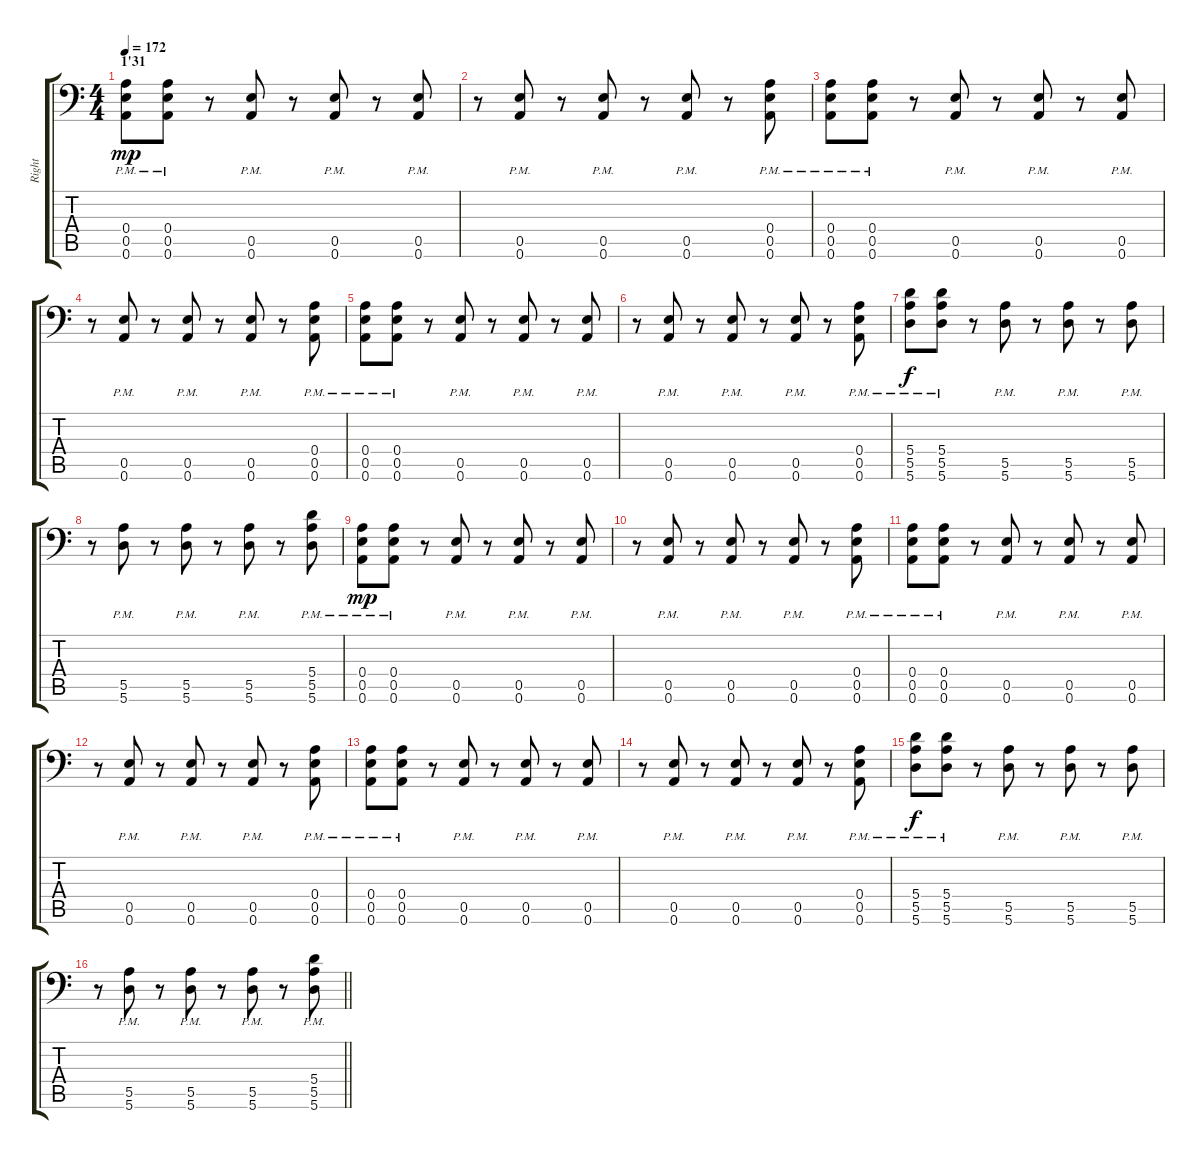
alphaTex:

\track ("Right" "Right") {instrument distortionguitar}
\staff {score tabs}
\tuning (B3 Gb3 D3 A2 E2 A1) {hide}
\ts (4 4)
\section ("" "1'31")
\tempo 172
\clef f4
\ks c
(0.4{pm} 0.5{pm} 0.6{pm}).8{dy mp} (0.4{pm} 0.5{pm} 0.6{pm}).8 r.8 (0.5{pm} 0.6{pm}).8 r.8 (0.5{pm} 0.6{pm}).8 r.8 (0.5{pm} 0.6{pm}).8 |
r.8 (0.5{pm} 0.6{pm}).8 r.8 (0.5{pm} 0.6{pm}).8 r.8 (0.5{pm} 0.6{pm}).8 r.8 (0.4{pm} 0.5{pm} 0.6{pm}).8 |
(0.4{pm} 0.5{pm} 0.6{pm}).8 (0.4{pm} 0.5{pm} 0.6{pm}).8 r.8 (0.5{pm} 0.6{pm}).8 r.8 (0.5{pm} 0.6{pm}).8 r.8 (0.5{pm} 0.6{pm}).8 |
r.8 (0.5{pm} 0.6{pm}).8 r.8 (0.5{pm} 0.6{pm}).8 r.8 (0.5{pm} 0.6{pm}).8 r.8 (0.4{pm} 0.5{pm} 0.6{pm}).8 |
(0.4{pm} 0.5{pm} 0.6{pm}).8 (0.4{pm} 0.5{pm} 0.6{pm}).8 r.8 (0.5{pm} 0.6{pm}).8 r.8 (0.5{pm} 0.6{pm}).8 r.8 (0.5{pm} 0.6{pm}).8 |
r.8 (0.5{pm} 0.6{pm}).8 r.8 (0.5{pm} 0.6{pm}).8 r.8 (0.5{pm} 0.6{pm}).8 r.8 (0.4{pm} 0.5{pm} 0.6{pm}).8 |
(5.4{pm} 5.5{pm} 5.6{pm}).8{dy f} (5.4{pm} 5.5{pm} 5.6{pm}).8 r.8 (5.5{pm} 5.6{pm}).8 r.8 (5.5{pm} 5.6{pm}).8 r.8 (5.5{pm} 5.6{pm}).8 |
r.8 (5.5{pm} 5.6{pm}).8 r.8 (5.5{pm} 5.6{pm}).8 r.8 (5.5{pm} 5.6{pm}).8 r.8 (5.4{pm} 5.5{pm} 5.6{pm}).8 |
(0.4{pm} 0.5{pm} 0.6{pm}).8{dy mp} (0.4{pm} 0.5{pm} 0.6{pm}).8 r.8 (0.5{pm} 0.6{pm}).8 r.8 (0.5{pm} 0.6{pm}).8 r.8 (0.5{pm} 0.6{pm}).8 |
r.8 (0.5{pm} 0.6{pm}).8 r.8 (0.5{pm} 0.6{pm}).8 r.8 (0.5{pm} 0.6{pm}).8 r.8 (0.4{pm} 0.5{pm} 0.6{pm}).8 |
(0.4{pm} 0.5{pm} 0.6{pm}).8 (0.4{pm} 0.5{pm} 0.6{pm}).8 r.8 (0.5{pm} 0.6{pm}).8 r.8 (0.5{pm} 0.6{pm}).8 r.8 (0.5{pm} 0.6{pm}).8 |
r.8 (0.5{pm} 0.6{pm}).8 r.8 (0.5{pm} 0.6{pm}).8 r.8 (0.5{pm} 0.6{pm}).8 r.8 (0.4{pm} 0.5{pm} 0.6{pm}).8 |
(0.4{pm} 0.5{pm} 0.6{pm}).8 (0.4{pm} 0.5{pm} 0.6{pm}).8 r.8 (0.5{pm} 0.6{pm}).8 r.8 (0.5{pm} 0.6{pm}).8 r.8 (0.5{pm} 0.6{pm}).8 |
r.8 (0.5{pm} 0.6{pm}).8 r.8 (0.5{pm} 0.6{pm}).8 r.8 (0.5{pm} 0.6{pm}).8 r.8 (0.4{pm} 0.5{pm} 0.6{pm}).8 |
(5.4{pm} 5.5{pm} 5.6{pm}).8{dy f} (5.4{pm} 5.5{pm} 5.6{pm}).8 r.8 (5.5{pm} 5.6{pm}).8 r.8 (5.5{pm} 5.6{pm}).8 r.8 (5.5{pm} 5.6{pm}).8 |
\barLineRight lightlight
r.8 (5.5{pm} 5.6{pm}).8 r.8 (5.5{pm} 5.6{pm}).8 r.8 (5.5{pm} 5.6{pm}).8 r.8 (5.4{pm} 5.5{pm} 5.6{pm}).8
